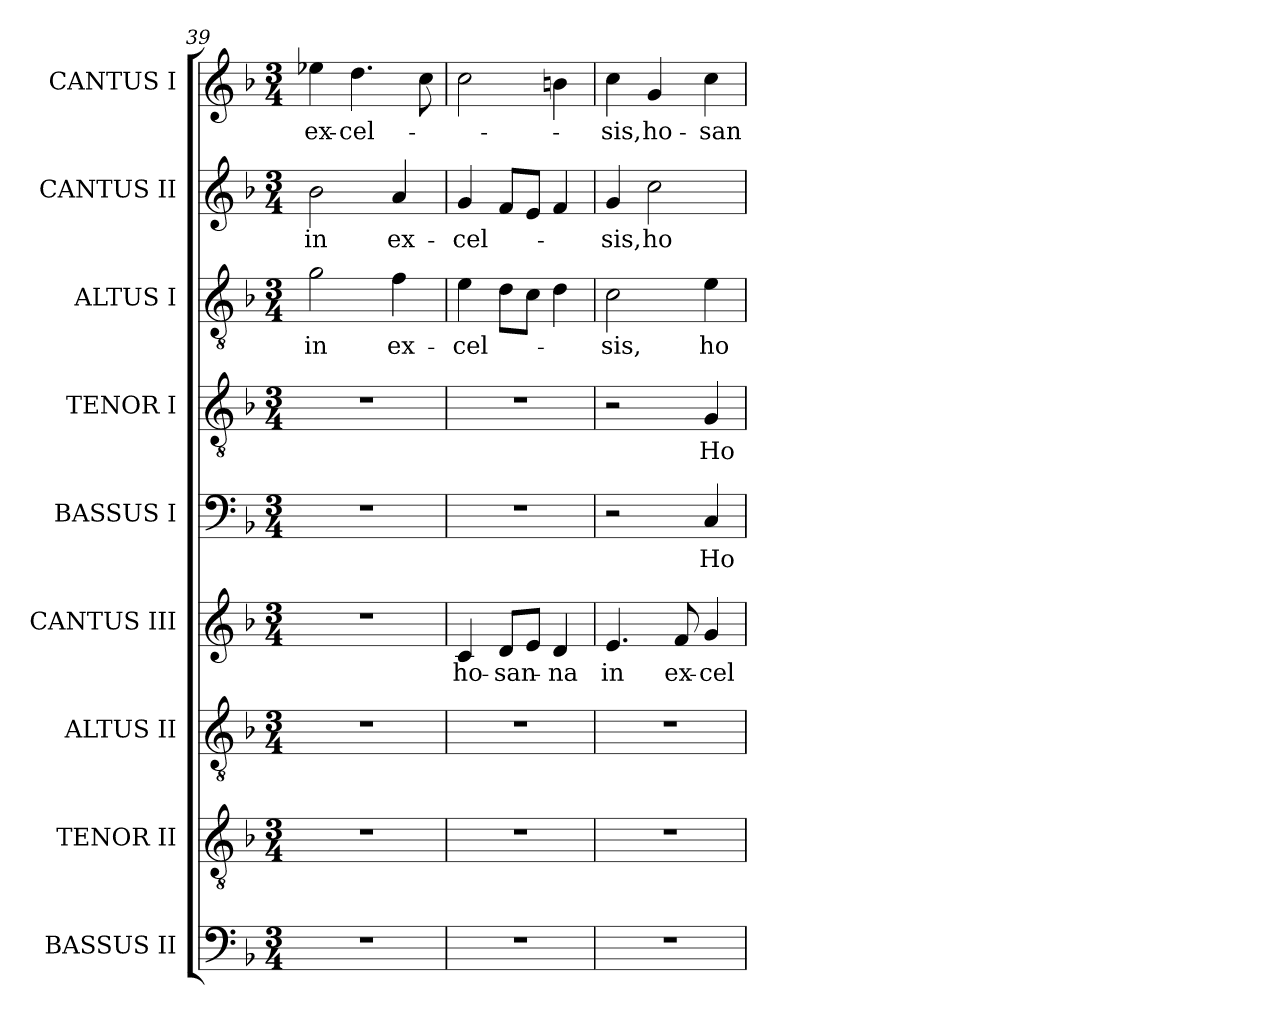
**kern	**kern	**kern	**kern	**text	**kern	**text	**kern	**text	**kern	**text	**kern	**text	**kern	**text
*part9	*part8	*part7	*part6	*part6	*part5	*part5	*part4	*part4	*part3	*part3	*part2	*part2	*part1	*part1
*staff9	*staff8	*staff7	*staff6	*staff6	*staff5	*staff5	*staff4	*staff4	*staff3	*staff3	*staff2	*staff2	*staff1	*staff1
*I"BASSUS II	*I"TENOR II	*I"ALTUS II	*I"CANTUS III	*	*I"BASSUS I	*	*I"TENOR I	*	*I"ALTUS I	*	*I"CANTUS II	*	*I"CANTUS I	*
*I'B. II	*I'T. II	*I'A. II	*I'C. III	*	*I'B. I	*	*I'T. I	*	*I'A. I	*	*I'C. II	*	*I'C. I	*
*clefF4	*clefGv2	*clefGv2	*clefG2	*	*clefF4	*	*clefGv2	*	*clefGv2	*	*clefG2	*	*clefG2	*
*	*ITrd7c12	*ITrd7c12	*	*	*	*	*ITrd7c12	*	*ITrd7c12	*	*	*	*	*
*k[b-]	*k[b-]	*k[b-]	*k[b-]	*	*k[b-]	*	*k[b-]	*	*k[b-]	*	*k[b-]	*	*k[b-]	*
*F:	*F:	*F:	*F:	*	*F:	*	*F:	*	*F:	*	*F:	*	*F:	*
*M3/4	*M3/4	*M3/4	*M3/4	*	*M3/4	*	*M3/4	*	*M3/4	*	*M3/4	*	*M3/4	*
=39	=39	=39	=39	=39	=39	=39	=39	=39	=39	=39	=39	=39	=39	=39
!LO:N:vis=1	!LO:N:vis=1	!LO:N:vis=1	!LO:N:vis=1	!	!LO:N:vis=1	!	!LO:N:vis=1	!	!	!	!	!	!	!
!	!	!	!	!	!	!	!	!	!	!LO:LY:b:color=#000000	!	!	!	!
!	!	!	!	!	!	!	!	!	!	!	!	!LO:LY:b:color=#000000	!	!
!	!	!	!	!	!	!	!	!	!	!	!	!	!	!LO:LY:b:color=#000000
2.r	2.r	2.r	2.r	.	2.r	.	2.r	.	2Gi\	in	2b-i\	in	4ee-Xi\	ex-
!	!	!	!	!	!	!	!	!	!	!	!	!	!	!LO:LY:b:color=#000000
.	.	.	.	.	.	.	.	.	.	.	.	.	4.ddi\	-cel-
!	!	!	!	!	!	!	!	!	!	!LO:LY:b:color=#000000	!	!	!	!
!	!	!	!	!	!	!	!	!	!	!	!	!LO:LY:b:color=#000000	!	!
.	.	.	.	.	.	.	.	.	4Fi\	ex-	4ai/	ex-	.	.
.	.	.	.	.	.	.	.	.	.	.	.	.	8cci\	.
=40	=40	=40	=40	=40	=40	=40	=40	=40	=40	=40	=40	=40	=40	=40
!LO:N:vis=1	!LO:N:vis=1	!LO:N:vis=1	!	!	!	!	!	!	!	!	!	!	!	!
!	!	!	!	!LO:LY:b:color=#000000	!LO:N:vis=1	!	!LO:N:vis=1	!	!	!	!	!	!	!
!	!	!	!	!	!	!	!	!	!	!LO:LY:b:color=#000000	!	!	!	!
!	!	!	!	!	!	!	!	!	!	!	!	!LO:LY:b:color=#000000	!	!
2.r	2.r	2.r	4ci/	ho-	2.r	.	2.r	.	4Ei\	-cel-	4gi/	-cel-	2cci\	.
!	!	!	!	!LO:LY:b:color=#000000	!	!	!	!	!	!	!	!	!	!
.	.	.	8di/L	-san-	.	.	.	.	8Di\L	.	8fi/L	.	.	.
.	.	.	8ei/J	.	.	.	.	.	8Ci\J	.	8ei/J	.	.	.
!	!	!	!	!LO:LY:b:color=#000000	!	!	!	!	!	!	!	!	!	!
.	.	.	4di/	-na	.	.	.	.	4Di\	.	4fi/	.	4bni\	.
=41	=41	=41	=41	=41	=41	=41	=41	=41	=41	=41	=41	=41	=41	=41
!LO:N:vis=1	!LO:N:vis=1	!LO:N:vis=1	!	!	!	!	!	!	!	!	!	!	!	!
!	!	!	!	!LO:LY:b:color=#000000	!	!	!	!	!	!	!	!	!	!
!	!	!	!	!	!	!	!	!	!	!LO:LY:b:color=#000000	!	!	!	!
!	!	!	!	!	!	!	!	!	!	!	!	!LO:LY:b:color=#000000	!	!
!	!	!	!	!	!	!	!	!	!	!	!	!	!	!LO:LY:b:color=#000000
2.r	2.r	2.r	4.ei/	in	2r	.	2r	.	2Ci\	-sis,	4gi/	-sis,	4cci\	-sis,
!	!	!	!	!	!	!	!	!	!	!	!	!LO:LY:b:color=#000000	!	!
!	!	!	!	!	!	!	!	!	!	!	!	!	!	!LO:LY:b:color=#000000
.	.	.	.	.	.	.	.	.	.	.	2cci\	ho-	4gi/	ho-
!	!	!	!	!LO:LY:b:color=#000000	!	!	!	!	!	!	!	!	!	!
.	.	.	8fi/	ex-	.	.	.	.	.	.	.	.	.	.
!	!	!	!	!LO:LY:b:color=#000000	!	!	!	!	!	!	!	!	!	!
!	!	!	!	!	!	!LO:LY:b:color=#000000	!	!	!	!	!	!	!	!
!	!	!	!	!	!	!	!	!LO:LY:b:color=#000000	!	!	!	!	!	!
!	!	!	!	!	!	!	!	!	!	!LO:LY:b:color=#000000	!	!	!	!
!	!	!	!	!	!	!	!	!	!	!	!	!	!	!LO:LY:b:color=#000000
.	.	.	4gi/	-cel-	4Ci/	Ho-	4GGi/	Ho-	4Ei\	ho-	.	.	4cci\	-san-
=	=	=	=	=	=	=	=	=	=	=	=	=	=	=
*-	*-	*-	*-	*-	*-	*-	*-	*-	*-	*-	*-	*-	*-	*-
